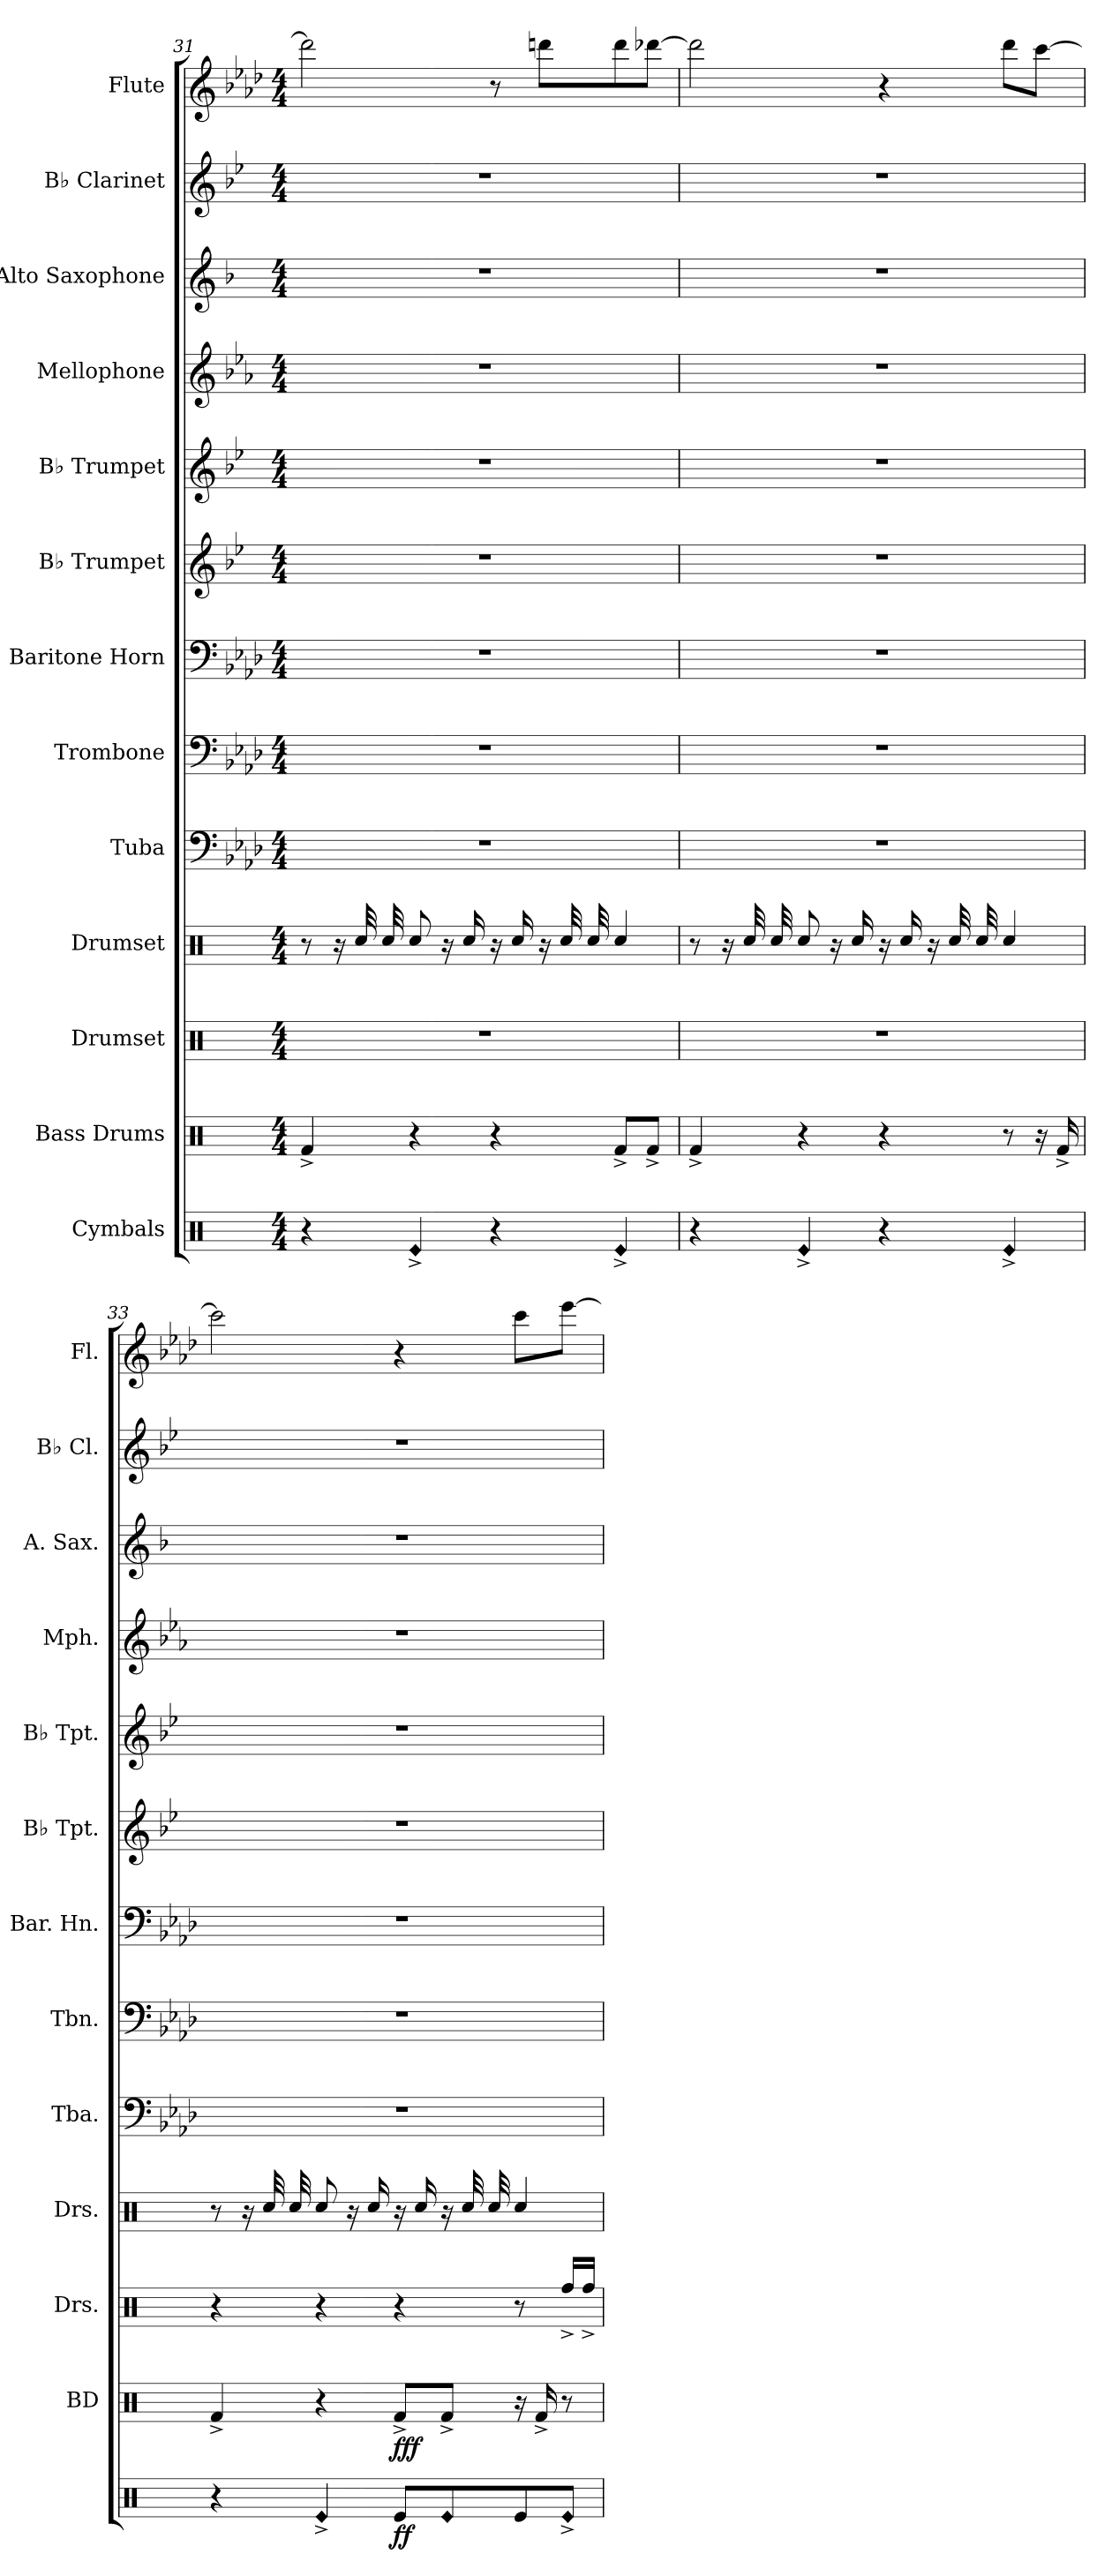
**kern	**dynam	**kern	**dynam	**kern	**kern	**kern	**kern	**kern	**kern	**kern	**kern	**kern	**kern	**kern
*part13	*part13	*part12	*part12	*part11	*part10	*part9	*part8	*part7	*part6	*part5	*part4	*part3	*part2	*part1
*staff13	*staff13	*staff12	*staff12	*staff11	*staff10	*staff9	*staff8	*staff7	*staff6	*staff5	*staff4	*staff3	*staff2	*staff1
*I"Cymbals	*	*I"Bass Drums	*	*I"Drumset	*I"Drumset	*I"Tuba	*I"Trombone	*I"Baritone Horn	*I"B♭ Trumpet	*I"B♭ Trumpet	*I"Mellophone	*I"Alto Saxophone	*I"B♭ Clarinet	*I"Flute
*	*	*I'BD	*	*I'Drs.	*I'Drs.	*I'Tba.	*I'Tbn.	*I'Bar. Hn.	*I'B♭ Tpt.	*I'B♭ Tpt.	*I'Mph.	*I'A. Sax.	*I'B♭ Cl.	*I'Fl.
*clefX	*	*clefX	*	*clefX	*clefX	*clefF4	*clefF4	*clefF4	*clefG2	*clefG2	*clefG2	*clefG2	*clefG2	*clefG2
*	*	*	*	*	*	*	*	*	*ITrd1c2	*ITrd1c2	*ITrd4c7	*ITrd5c9	*ITrd1c2	*
*k[]	*	*k[]	*	*k[]	*k[]	*k[b-e-a-d-]	*k[b-e-a-d-]	*k[b-e-a-d-]	*k[b-e-a-d-]	*k[b-e-a-d-]	*k[b-e-a-d-]	*k[b-e-a-d-]	*k[b-e-a-d-]	*k[b-e-a-d-]
*M4/4	*	*M4/4	*	*M4/4	*M4/4	*M4/4	*M4/4	*M4/4	*M4/4	*M4/4	*M4/4	*M4/4	*M4/4	*M4/4
=31	=31	=31	=31	=31	=31	=31	=31	=31	=31	=31	=31	=31	=31	=31
4r	.	4Rf^/	.	1r	8r	1r	1r	1r	1r	1r	1r	1r	1r	2ddd\]
.	.	.	.	.	16r	.	.	.	.	.	.	.	.	.
*	*	*	*	*	*tremolo	*	*	*	*	*	*	*	*	*
.	.	.	.	.	32Rcc/	.	.	.	.	.	.	.	.	.
.	.	.	.	.	32Rcc/	.	.	.	.	.	.	.	.	.
*	*	*	*	*	*Xtremolo	*	*	*	*	*	*	*	*	*
!LO:N:head=diamond	!	!	!	!	!	!	!	!	!	!	!	!	!	!
4Re^/	.	4r	.	.	8Rcc/	.	.	.	.	.	.	.	.	.
.	.	.	.	.	16r	.	.	.	.	.	.	.	.	.
.	.	.	.	.	16Rcc/	.	.	.	.	.	.	.	.	.
4r	.	4r	.	.	16r	.	.	.	.	.	.	.	.	8r
.	.	.	.	.	16Rcc/	.	.	.	.	.	.	.	.	.
.	.	.	.	.	16r	.	.	.	.	.	.	.	.	8dddn\L
*	*	*	*	*	*tremolo	*	*	*	*	*	*	*	*	*
.	.	.	.	.	32Rcc/	.	.	.	.	.	.	.	.	.
.	.	.	.	.	32Rcc/	.	.	.	.	.	.	.	.	.
*	*	*	*	*	*Xtremolo	*	*	*	*	*	*	*	*	*
!LO:N:head=diamond	!	!	!	!	!	!	!	!	!	!	!	!	!	!
4Re^/	.	8Rf^/L	.	.	4Rcc/	.	.	.	.	.	.	.	.	8ddd\
.	.	8Rf^/J	.	.	.	.	.	.	.	.	.	.	.	[8ddd-X\J
=32	=32	=32	=32	=32	=32	=32	=32	=32	=32	=32	=32	=32	=32	=32
4r	.	4Rf^/	.	1r	8r	1r	1r	1r	1r	1r	1r	1r	1r	2ddd-\]
.	.	.	.	.	16r	.	.	.	.	.	.	.	.	.
*	*	*	*	*	*tremolo	*	*	*	*	*	*	*	*	*
.	.	.	.	.	32Rcc/	.	.	.	.	.	.	.	.	.
.	.	.	.	.	32Rcc/	.	.	.	.	.	.	.	.	.
*	*	*	*	*	*Xtremolo	*	*	*	*	*	*	*	*	*
!LO:N:head=diamond	!	!	!	!	!	!	!	!	!	!	!	!	!	!
4Re^/	.	4r	.	.	8Rcc/	.	.	.	.	.	.	.	.	.
.	.	.	.	.	16r	.	.	.	.	.	.	.	.	.
.	.	.	.	.	16Rcc/	.	.	.	.	.	.	.	.	.
4r	.	4r	.	.	16r	.	.	.	.	.	.	.	.	4r
.	.	.	.	.	16Rcc/	.	.	.	.	.	.	.	.	.
.	.	.	.	.	16r	.	.	.	.	.	.	.	.	.
*	*	*	*	*	*tremolo	*	*	*	*	*	*	*	*	*
.	.	.	.	.	32Rcc/	.	.	.	.	.	.	.	.	.
.	.	.	.	.	32Rcc/	.	.	.	.	.	.	.	.	.
*	*	*	*	*	*Xtremolo	*	*	*	*	*	*	*	*	*
!LO:N:head=diamond	!	!	!	!	!	!	!	!	!	!	!	!	!	!
4Re^/	.	8r	.	.	4Rcc/	.	.	.	.	.	.	.	.	8ddd-\L
.	.	16r	.	.	.	.	.	.	.	.	.	.	.	[8ccc\J
.	.	16Rf^/	.	.	.	.	.	.	.	.	.	.	.	.
=33	=33	=33	=33	=33	=33	=33	=33	=33	=33	=33	=33	=33	=33	=33
4r	.	4Rf^/	.	4r	8r	1r	1r	1r	1r	1r	1r	1r	1r	2ccc\]
.	.	.	.	.	16r	.	.	.	.	.	.	.	.	.
*	*	*	*	*	*tremolo	*	*	*	*	*	*	*	*	*
.	.	.	.	.	32Rcc/	.	.	.	.	.	.	.	.	.
.	.	.	.	.	32Rcc/	.	.	.	.	.	.	.	.	.
*	*	*	*	*	*Xtremolo	*	*	*	*	*	*	*	*	*
!LO:N:head=diamond	!	!	!	!	!	!	!	!	!	!	!	!	!	!
4Re^/	.	4r	.	4r	8Rcc/	.	.	.	.	.	.	.	.	.
.	.	.	.	.	16r	.	.	.	.	.	.	.	.	.
.	.	.	.	.	16Rcc/	.	.	.	.	.	.	.	.	.
!	!LO:DY:b	!	!LO:DY:b	!	!	!	!	!	!	!	!	!	!	!
8Re/L	ff	8Rf^/L	fff	4r	16r	.	.	.	.	.	.	.	.	4r
.	.	.	.	.	16Rcc/	.	.	.	.	.	.	.	.	.
!LO:N:head=diamond	!	!	!	!	!	!	!	!	!	!	!	!	!	!
8Re/	.	8Rf^/J	.	.	16r	.	.	.	.	.	.	.	.	.
*	*	*	*	*	*tremolo	*	*	*	*	*	*	*	*	*
.	.	.	.	.	32Rcc/	.	.	.	.	.	.	.	.	.
.	.	.	.	.	32Rcc/	.	.	.	.	.	.	.	.	.
*	*	*	*	*	*Xtremolo	*	*	*	*	*	*	*	*	*
8Re/	.	16r	.	8r	4Rcc/	.	.	.	.	.	.	.	.	8ccc\L
.	.	16Rf^/	.	.	.	.	.	.	.	.	.	.	.	.
!LO:N:head=diamond	!	!	!	!	!	!	!	!	!	!	!	!	!	!
8Re^/J	.	8r	.	16Rff^/LL	.	.	.	.	.	.	.	.	.	[8eee-\J
.	.	.	.	16Rff^/JJ	.	.	.	.	.	.	.	.	.	.
=	=	=	=	=	=	=	=	=	=	=	=	=	=	=
*-	*-	*-	*-	*-	*-	*-	*-	*-	*-	*-	*-	*-	*-	*-
